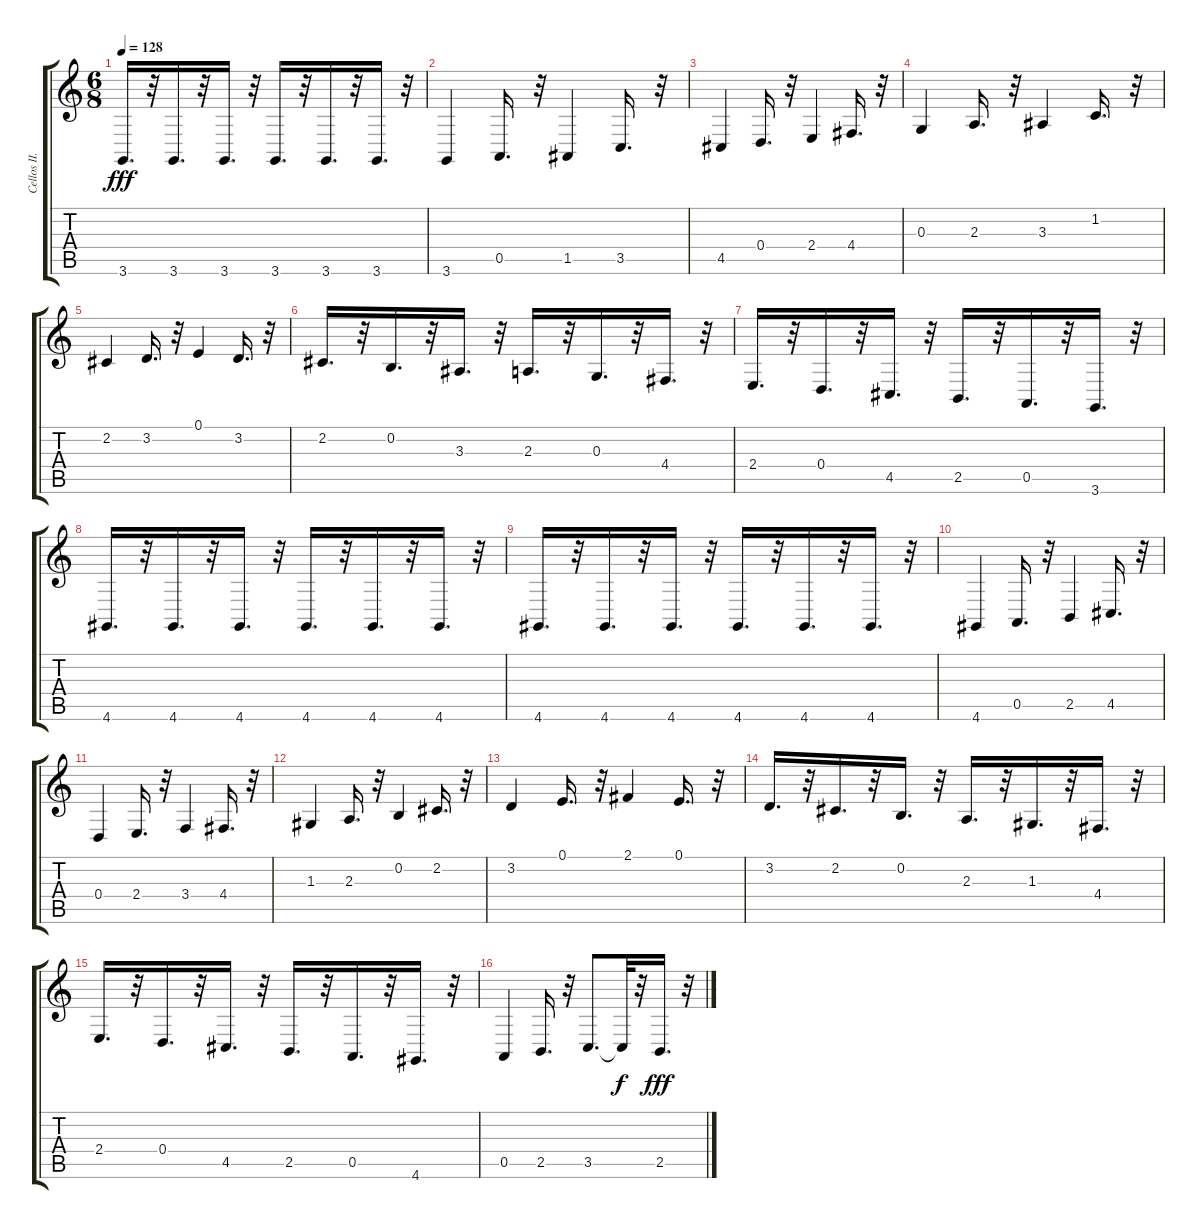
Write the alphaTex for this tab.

\track ("Cellos II." "Cellos II.") {instrument pizzicatostrings}
\staff {score tabs}
\tuning (E4 B3 G3 D3 A2 E2) {hide}
\ts (6 8)
\tempo 128
\clef g2
\ks c
3.6.16{d dy fff} r.32 3.6.16{d} r.32 3.6.16{d} r.32 3.6.16{d} r.32 3.6.16{d} r.32 3.6.16{d} r.32 |
3.6.4 0.5.16{d} r.32 1.5.4 3.5.16{d} r.32 |
4.5.4 0.4.16{d} r.32 2.4.4 4.4.16{d} r.32 |
0.3.4 2.3.16{d} r.32 3.3.4 1.2.16{d} r.32 |
2.2.4 3.2.16{d} r.32 0.1.4 3.2.16{d} r.32 |
2.2.16{d} r.32 0.2.16{d} r.32 3.3.16{d} r.32 2.3.16{d} r.32 0.3.16{d} r.32 4.4.16{d} r.32 |
2.4.16{d} r.32 0.4.16{d} r.32 4.5.16{d} r.32 2.5.16{d} r.32 0.5.16{d} r.32 3.6.16{d} r.32 |
4.6.16{d} r.32 4.6.16{d} r.32 4.6.16{d} r.32 4.6.16{d} r.32 4.6.16{d} r.32 4.6.16{d} r.32 |
4.6.16{d} r.32 4.6.16{d} r.32 4.6.16{d} r.32 4.6.16{d} r.32 4.6.16{d} r.32 4.6.16{d} r.32 |
4.6.4 0.5.16{d} r.32 2.5.4 4.5.16{d} r.32 |
0.4.4 2.4.16{d} r.32 3.4.4 4.4.16{d} r.32 |
1.3.4 2.3.16{d} r.32 0.2.4 2.2.16{d} r.32 |
3.2.4 0.1.16{d} r.32 2.1.4 0.1.16{d} r.32 |
3.2.16{d} r.32 2.2.16{d} r.32 0.2.16{d} r.32 2.3.16{d} r.32 1.3.16{d} r.32 4.4.16{d} r.32 |
2.4.16{d} r.32 0.4.16{d} r.32 4.5.16{d} r.32 2.5.16{d} r.32 0.5.16{d} r.32 4.6.16{d} r.32 |
0.5.4 2.5.16{d} r.32 3.5.8{d} 3.5{t}.32{dy f} r.32 2.5.16{d dy fff} r.32
